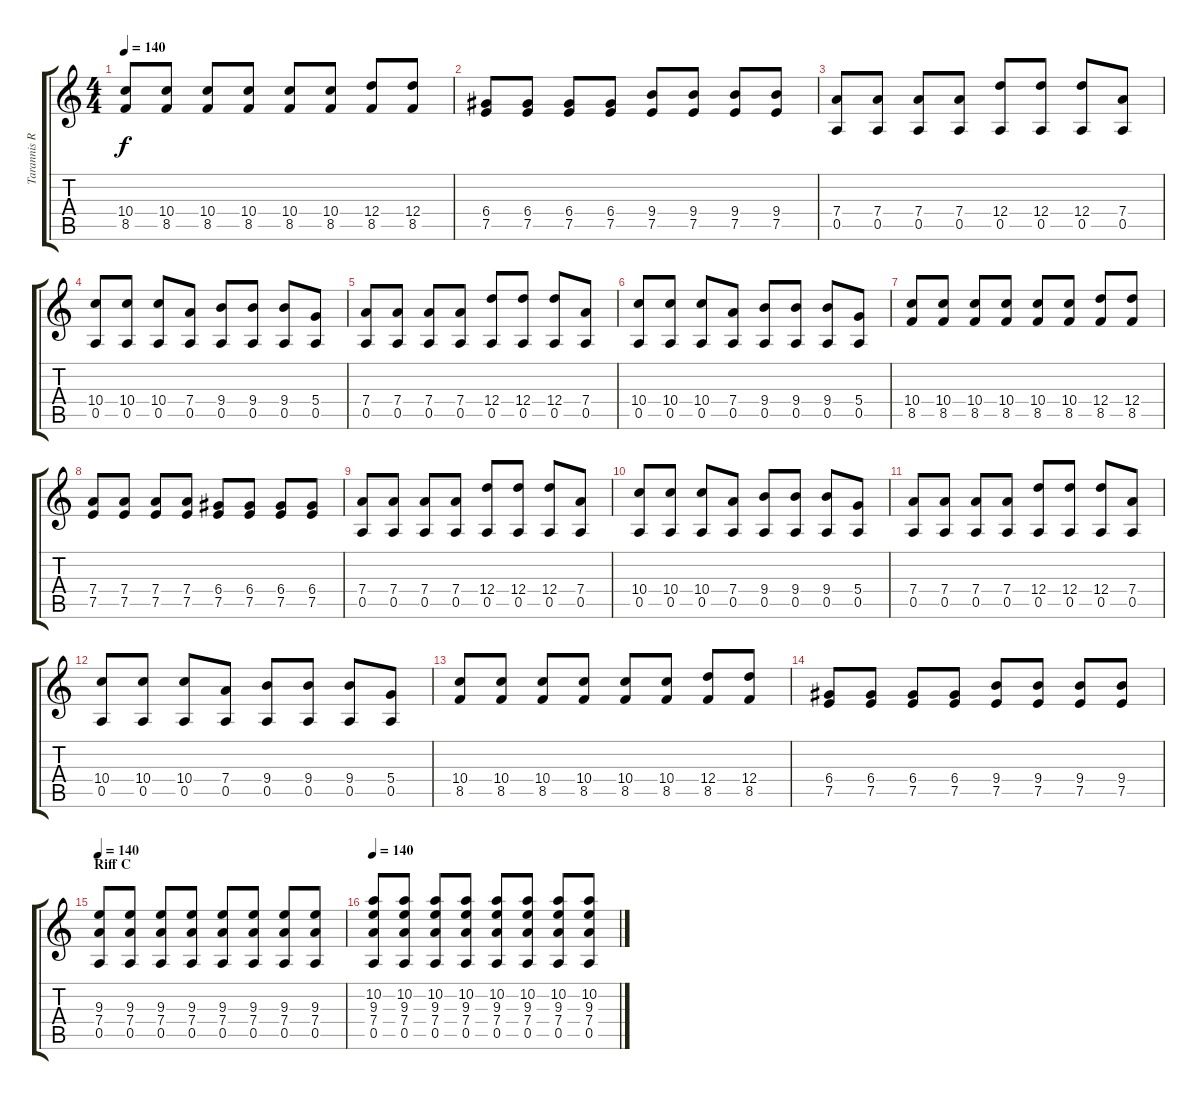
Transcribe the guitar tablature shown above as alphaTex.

\track ("Tarannis Rythm Guitar" "Tarannis R") {instrument distortionguitar}
\staff {score tabs}
\tuning (E4 B3 G3 D3 A2 E2) {hide}
\ts (4 4)
\tempo 140
\clef g2
\ks c
(10.4 8.5).8{dy f} (10.4 8.5).8 (10.4 8.5).8 (10.4 8.5).8 (10.4 8.5).8 (10.4 8.5).8 (12.4 8.5).8 (12.4 8.5).8 |
(6.4 7.5).8 (6.4 7.5).8 (6.4 7.5).8 (6.4 7.5).8 (9.4 7.5).8 (9.4 7.5).8 (9.4 7.5).8 (9.4 7.5).8 |
(7.4 0.5).8 (7.4 0.5).8 (7.4 0.5).8 (7.4 0.5).8 (12.4 0.5).8 (12.4 0.5).8 (12.4 0.5).8 (7.4 0.5).8 |
(10.4 0.5).8 (10.4 0.5).8 (10.4 0.5).8 (7.4 0.5).8 (9.4 0.5).8 (9.4 0.5).8 (9.4 0.5).8 (5.4 0.5).8 |
(7.4 0.5).8 (7.4 0.5).8 (7.4 0.5).8 (7.4 0.5).8 (12.4 0.5).8 (12.4 0.5).8 (12.4 0.5).8 (7.4 0.5).8 |
(10.4 0.5).8 (10.4 0.5).8 (10.4 0.5).8 (7.4 0.5).8 (9.4 0.5).8 (9.4 0.5).8 (9.4 0.5).8 (5.4 0.5).8 |
(10.4 8.5).8 (10.4 8.5).8 (10.4 8.5).8 (10.4 8.5).8 (10.4 8.5).8 (10.4 8.5).8 (12.4 8.5).8 (12.4 8.5).8 |
(7.4 7.5).8 (7.4 7.5).8 (7.4 7.5).8 (7.4 7.5).8 (6.4 7.5).8 (6.4 7.5).8 (6.4 7.5).8 (6.4 7.5).8 |
(7.4 0.5).8 (7.4 0.5).8 (7.4 0.5).8 (7.4 0.5).8 (12.4 0.5).8 (12.4 0.5).8 (12.4 0.5).8 (7.4 0.5).8 |
(10.4 0.5).8 (10.4 0.5).8 (10.4 0.5).8 (7.4 0.5).8 (9.4 0.5).8 (9.4 0.5).8 (9.4 0.5).8 (5.4 0.5).8 |
(7.4 0.5).8 (7.4 0.5).8 (7.4 0.5).8 (7.4 0.5).8 (12.4 0.5).8 (12.4 0.5).8 (12.4 0.5).8 (7.4 0.5).8 |
(10.4 0.5).8 (10.4 0.5).8 (10.4 0.5).8 (7.4 0.5).8 (9.4 0.5).8 (9.4 0.5).8 (9.4 0.5).8 (5.4 0.5).8 |
(10.4 8.5).8 (10.4 8.5).8 (10.4 8.5).8 (10.4 8.5).8 (10.4 8.5).8 (10.4 8.5).8 (12.4 8.5).8 (12.4 8.5).8 |
(6.4 7.5).8 (6.4 7.5).8 (6.4 7.5).8 (6.4 7.5).8 (9.4 7.5).8 (9.4 7.5).8 (9.4 7.5).8 (9.4 7.5).8 |
\section ("" "Riff C")
\tempo 140
(9.3 7.4 0.5).8 (9.3 7.4 0.5).8 (9.3 7.4 0.5).8 (9.3 7.4 0.5).8 (9.3 7.4 0.5).8 (9.3 7.4 0.5).8 (9.3 7.4 0.5).8 (9.3 7.4 0.5).8 |
\tempo 140
(10.2 9.3 7.4 0.5).8 (10.2 9.3 7.4 0.5).8 (10.2 9.3 7.4 0.5).8 (10.2 9.3 7.4 0.5).8 (10.2 9.3 7.4 0.5).8 (10.2 9.3 7.4 0.5).8 (10.2 9.3 7.4 0.5).8 (10.2 9.3 7.4 0.5).8
